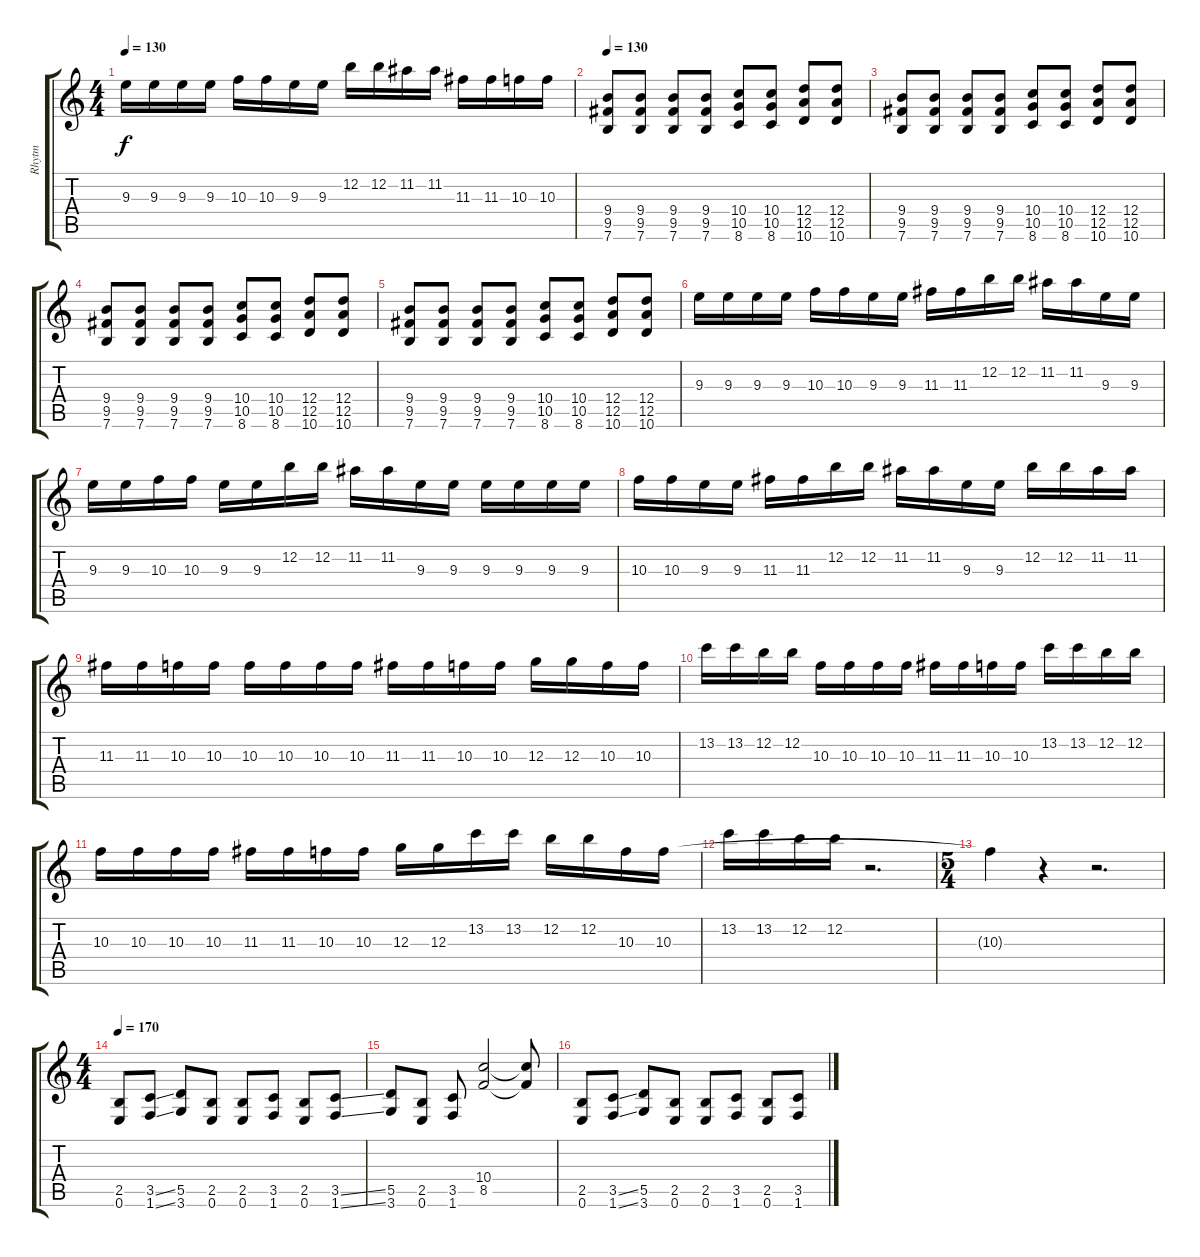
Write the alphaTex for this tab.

\track ("Rhytm" "Rhytm") {instrument distortionguitar}
\staff {score tabs}
\tuning (E4 B3 G3 D3 A2 E2) {hide}
\ts (4 4)
\tempo 130
\clef g2
\ks c
9.3.16{dy f} 9.3.16 9.3.16 9.3.16 10.3.16 10.3.16 9.3.16 9.3.16 12.2.16 12.2.16 11.2.16 11.2.16 11.3.16 11.3.16 10.3.16 10.3.16 |
\tempo 130
(9.4 9.5 7.6).8 (9.4 9.5 7.6).8 (9.4 9.5 7.6).8 (9.4 9.5 7.6).8 (10.4 10.5 8.6).8 (10.4 10.5 8.6).8 (12.4 12.5 10.6).8 (12.4 12.5 10.6).8 |
(9.4 9.5 7.6).8 (9.4 9.5 7.6).8 (9.4 9.5 7.6).8 (9.4 9.5 7.6).8 (10.4 10.5 8.6).8 (10.4 10.5 8.6).8 (12.4 12.5 10.6).8 (12.4 12.5 10.6).8 |
(9.4 9.5 7.6).8 (9.4 9.5 7.6).8 (9.4 9.5 7.6).8 (9.4 9.5 7.6).8 (10.4 10.5 8.6).8 (10.4 10.5 8.6).8 (12.4 12.5 10.6).8 (12.4 12.5 10.6).8 |
(9.4 9.5 7.6).8 (9.4 9.5 7.6).8 (9.4 9.5 7.6).8 (9.4 9.5 7.6).8 (10.4 10.5 8.6).8 (10.4 10.5 8.6).8 (12.4 12.5 10.6).8 (12.4 12.5 10.6).8 |
9.3.16 9.3.16 9.3.16 9.3.16 10.3.16 10.3.16 9.3.16 9.3.16 11.3.16 11.3.16 12.2.16 12.2.16 11.2.16 11.2.16 9.3.16 9.3.16 |
9.3.16 9.3.16 10.3.16 10.3.16 9.3.16 9.3.16 12.2.16 12.2.16 11.2.16 11.2.16 9.3.16 9.3.16 9.3.16 9.3.16 9.3.16 9.3.16 |
10.3.16 10.3.16 9.3.16 9.3.16 11.3.16 11.3.16 12.2.16 12.2.16 11.2.16 11.2.16 9.3.16 9.3.16 12.2.16 12.2.16 11.2.16 11.2.16 |
11.3.16 11.3.16 10.3.16 10.3.16 10.3.16 10.3.16 10.3.16 10.3.16 11.3.16 11.3.16 10.3.16 10.3.16 12.3.16 12.3.16 10.3.16 10.3.16 |
13.2.16 13.2.16 12.2.16 12.2.16 10.3.16 10.3.16 10.3.16 10.3.16 11.3.16 11.3.16 10.3.16 10.3.16 13.2.16 13.2.16 12.2.16 12.2.16 |
10.3.16 10.3.16 10.3.16 10.3.16 11.3.16 11.3.16 10.3.16 10.3.16 12.3.16 12.3.16 13.2.16 13.2.16 12.2.16 12.2.16 10.3.16 10.3.16 |
13.2.16 13.2.16 12.2.16 12.2.16 r.2{d} |
\ts (5 4)
10.3{t}.4 r.4 r.2{d} |
\ts (4 4)
\tempo 170
(2.5 0.6).8 (3.5{ss} 1.6{ss}).8 (5.5 3.6).8 (2.5 0.6).8 (2.5 0.6).8 (3.5 1.6).8 (2.5 0.6).8 (3.5{ss} 1.6{ss}).8 |
(5.5 3.6).8 (2.5 0.6).8 (3.5 1.6).8 (10.4 8.5).2 (10.4{t} 8.5{t}).8 |
(2.5 0.6).8 (3.5{ss} 1.6{ss}).8 (5.5 3.6).8 (2.5 0.6).8 (2.5 0.6).8 (3.5 1.6).8 (2.5 0.6).8 (3.5{ss} 1.6{ss}).8
